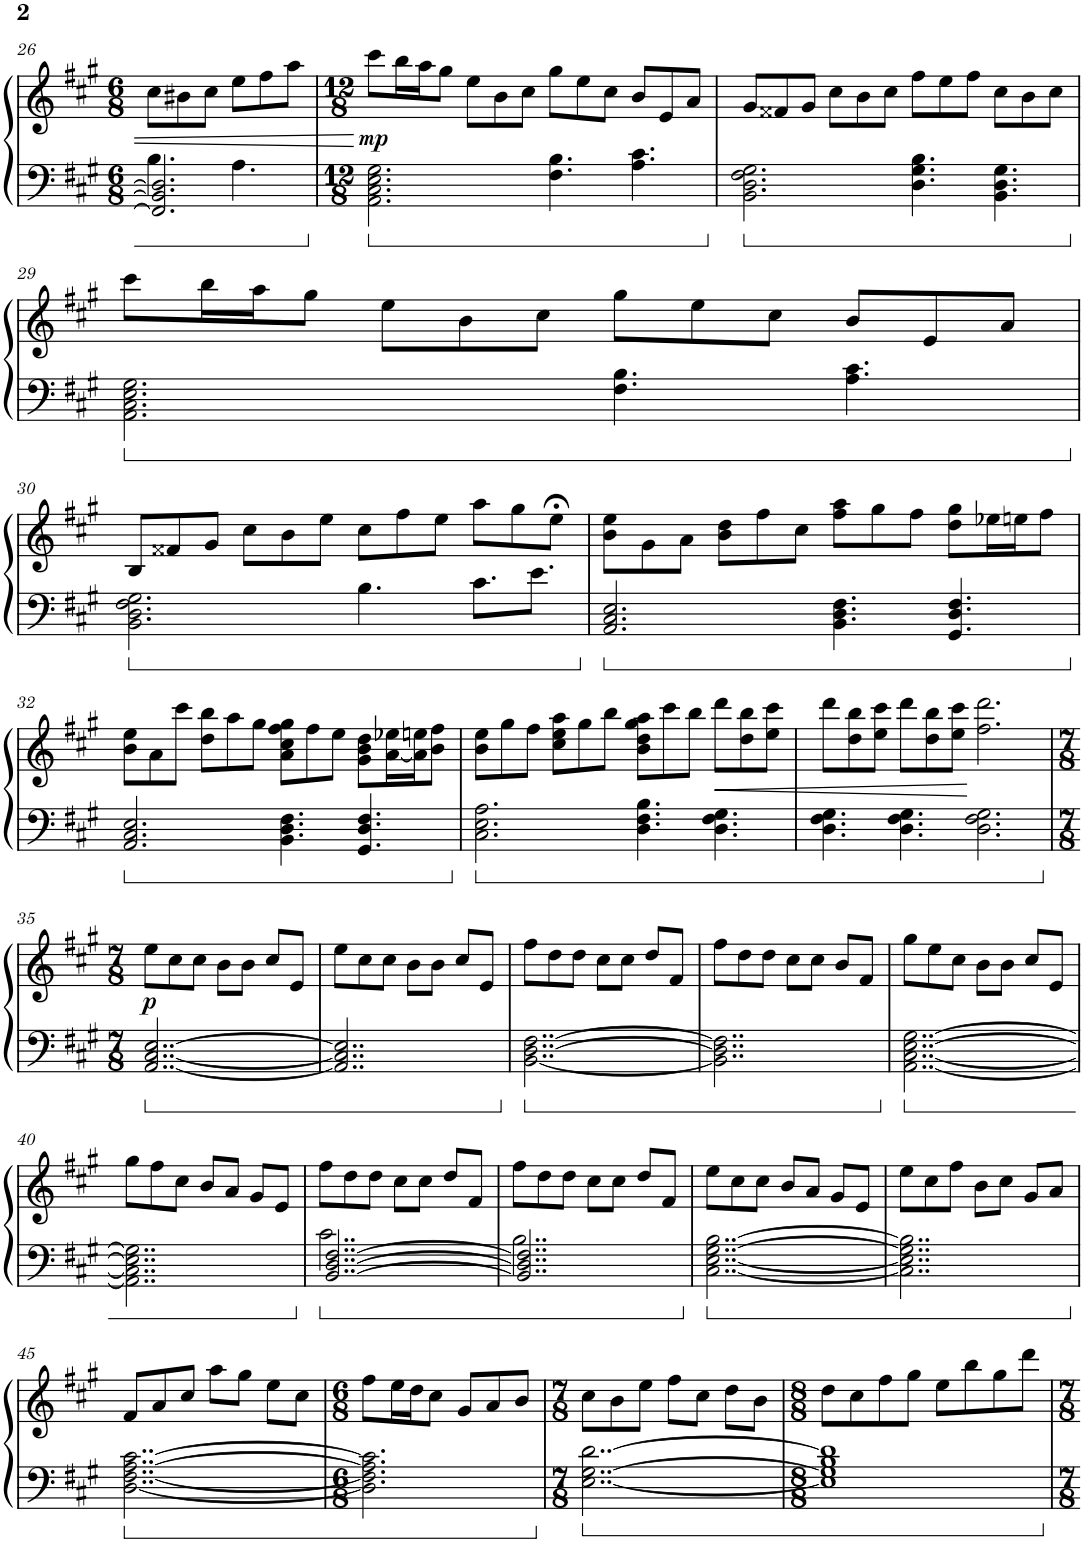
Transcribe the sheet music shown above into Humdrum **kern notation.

**kern	**kern	**dynam
*part1	*part1	*part1
*staff2	*staff1	*staff1/2
*I"Piano	*	*
*I'Pno.	*	*
!!LO:PB:g=z
*clefF4	*clefG2	*
*k[f#c#g#]	*k[f#c#g#]	*
*M6/8	*M6/8	*
=26	=26	=26
*^	*	*
2.FF#/] 2.BB/] 2.D/]	4.B\	8cc#\L	.
.	.	8b#X\	.
.	.	8cc#\J	.
.	4.A\	8ee\L	.
.	.	8ff#\	.
.	.	8aa\J	.
*v	*v	*	*
=27	=27	=27
*M12/8	*M12/8	*
!	!	!LO:DY:b
2.AA\ 2.C#\ 2.E\ 2.G#\	8ccc#\L	mp
.	16bb\L	.
.	16aa\J	.
.	8gg#\J	.
.	8ee\L	.
.	8b\	.
.	8cc#\J	.
4.F#\ 4.B\	8gg#\L	.
.	8ee\	.
.	8cc#\J	.
4.A\ 4.c#\	8b/L	.
.	8e/	.
.	8a/J	.
=28	=28	=28
2.BB\ 2.D\ 2.F#\ 2.G#\	8g#/L	.
.	8f##X/	.
.	8g#/J	.
.	8cc#\L	.
.	8b\	.
.	8cc#\J	.
4.D\ 4.G#\ 4.B\	8ff#\L	.
.	8ee\	.
.	8ff#\J	.
4.BB\ 4.D\ 4.G#\	8cc#\L	.
.	8b\	.
.	8cc#\J	.
!!LO:LB:g=z
=29	=29	=29
2.AA\ 2.C#\ 2.E\ 2.G#\	8ccc#\L	.
.	16bb\L	.
.	16aa\J	.
.	8gg#\J	.
.	8ee\L	.
.	8b\	.
.	8cc#\J	.
4.F#\ 4.B\	8gg#\L	.
.	8ee\	.
.	8cc#\J	.
4.A\ 4.c#\	8b/L	.
.	8e/	.
.	8a/J	.
!!LO:LB:g=z
=30	=30	=30
2.BB\ 2.D\ 2.F#\ 2.G#\	8B/L	.
.	8f##X/	.
.	8g#/J	.
.	8cc#\L	.
.	8b\	.
.	8ee\J	.
4.B\	8cc#\L	.
.	8ff#\	.
.	8ee\J	.
8.c#\L	8aa\L	.
.	8gg#\	.
8.e\J	.	.
.	8ee;<\J	.
=31	=31	=31
2.AA/ 2.C#/ 2.E/	8b\ 8ee\L	.
.	8g#\	.
.	8a\J	.
.	8b\ 8dd\L	.
.	8ff#\	.
.	8cc#\J	.
4.BB\ 4.D\ 4.F#\	8ff#\ 8aa\L	.
.	8gg#\	.
.	8ff#\J	.
4.GG#/ 4.D/ 4.F#/	8dd\ 8gg#\L	.
.	16ee-X\L	.
.	16een\J	.
.	8ff#\J	.
!!LO:LB:g=z
=32	=32	=32
2.AA/ 2.C#/ 2.E/	8b\ 8ee\L	.
.	8a\	.
.	8ccc#\J	.
.	8dd\ 8bb\L	.
.	8aa\	.
.	8gg#\J	.
4.BB\ 4.D\ 4.F#\	8a\ 8cc#\ 8ff#\ 8gg#\L	.
.	8ff#\	.
.	8ee\J	.
4.GG#/ 4.D/ 4.F#/	8g#\ 8b\ 8dd\L	.
.	[16a\ 16ee-X\L	.
.	16a\] 16een\J	.
.	8b\ 8ff#\J	.
=33	=33	=33
2.C#\ 2.E\ 2.A\	8b\ 8ee\L	.
.	8gg#\	.
.	8ff#\J	.
.	8cc#\ 8ee\ 8aa\L	.
.	8gg#\	.
.	8bb\J	.
4.D\ 4.F#\ 4.B\	8b\ 8dd\ 8gg#\ 8aa\L	.
.	8ccc#\	.
.	8bb\J	.
!	!	!LO:HP:b
4.D\ 4.F#\ 4.G#\	8ddd\L	<
.	8dd\ 8bb\	.
.	8ee\ 8ccc#\J	.
=34	=34	=34
4.D\ 4.F#\ 4.G#\	8ddd\L	.
.	8dd\ 8bb\	.
.	8ee\ 8ccc#\J	.
4.D\ 4.F#\ 4.G#\	8ddd\L	.
.	8dd\ 8bb\	.
.	8ee\ 8ccc#\J	.
2.D\ 2.F#\ 2.G#\	2.ff#\ 2.ddd\	[
!!LO:LB:g=z
=35	=35	=35
*M7/8	*M7/8	*
!	!	!LO:DY:b
[2..AA/ [2..C#/ [2..E/	8ee\L	p
.	8cc#\	.
.	8cc#\J	.
.	8b\L	.
.	8b\J	.
.	8cc#/L	.
.	8e/J	.
=36	=36	=36
2..AA/] 2..C#/] 2..E/]	8ee\L	.
.	8cc#\	.
.	8cc#\J	.
.	8b\L	.
.	8b\J	.
.	8cc#/L	.
.	8e/J	.
=37	=37	=37
[2..BB\ [2..D\ [2..F#\	8ff#\L	.
.	8dd\	.
.	8dd\J	.
.	8cc#\L	.
.	8cc#\J	.
.	8dd/L	.
.	8f#/J	.
=38	=38	=38
2..BB\] 2..D\] 2..F#\]	8ff#\L	.
.	8dd\	.
.	8dd\J	.
.	8cc#\L	.
.	8cc#\J	.
.	8b/L	.
.	8f#/J	.
=39	=39	=39
[2..AA\ [2..C#\ [2..E\ [2..G#\	8gg#\L	.
.	8ee\	.
.	8cc#\J	.
.	8b\L	.
.	8b\J	.
.	8cc#/L	.
.	8e/J	.
!!LO:LB:g=z
=40	=40	=40
2..AA\] 2..C#\] 2..E\] 2..G#\]	8gg#\L	.
.	8ff#\	.
.	8cc#\J	.
.	8b/L	.
.	8a/J	.
.	8g#/L	.
.	8e/J	.
=41	=41	=41
*^	*	*
[2..BB/ [2..D/ [2..F#/	2..c#\	8ff#\L	.
.	.	8dd\	.
.	.	8dd\J	.
.	.	8cc#\L	.
.	.	8cc#\J	.
.	.	8dd/L	.
.	.	8f#/J	.
=42	=42	=42	=42
2..BB/] 2..D/] 2..F#/]	2..B\	8ff#\L	.
.	.	8dd\	.
.	.	8dd\J	.
.	.	8cc#\L	.
.	.	8cc#\J	.
.	.	8dd/L	.
.	.	8f#/J	.
*v	*v	*	*
=43	=43	=43
[2..C#\ [2..E\ [2..G#\ [2..B\	8ee\L	.
.	8cc#\	.
.	8cc#\J	.
.	8b/L	.
.	8a/J	.
.	8g#/L	.
.	8e/J	.
=44	=44	=44
2..C#\] 2..E\] 2..G#\] 2..B\]	8ee\L	.
.	8cc#\	.
.	8ff#\J	.
.	8b\L	.
.	8cc#\J	.
.	8g#/L	.
.	8a/J	.
!!LO:LB:g=z
=45	=45	=45
[2..D\ [2..F#\ [2..A\ [2..c#\	8f#/L	.
.	8a/	.
.	8cc#/J	.
.	8aa\L	.
.	8gg#\J	.
.	8ee\L	.
.	8cc#\J	.
=46	=46	=46
*M6/8	*M6/8	*
2.D\] 2.F#\] 2.A\] 2.c#\]	8ff#\L	.
.	16ee\L	.
.	16dd\J	.
.	8cc#\J	.
.	8g#/L	.
.	8a/	.
.	8b/J	.
=47	=47	=47
*M7/8	*M7/8	*
[2..E\ [2..G#\ [2..d\	8cc#\L	.
.	8b\	.
.	8ee\J	.
.	8ff#\L	.
.	8cc#\J	.
.	8dd\L	.
.	8b\J	.
=48	=48	=48
*M8/8	*M8/8	*
1E] 1G#] 1B 1d]	8dd\L	.
.	8cc#\	.
.	8ff#\	.
.	8gg#\J	.
.	8ee\L	.
.	8bb\	.
.	8gg#\	.
.	8ddd\J	.
=	=	=
*-	*-	*-
